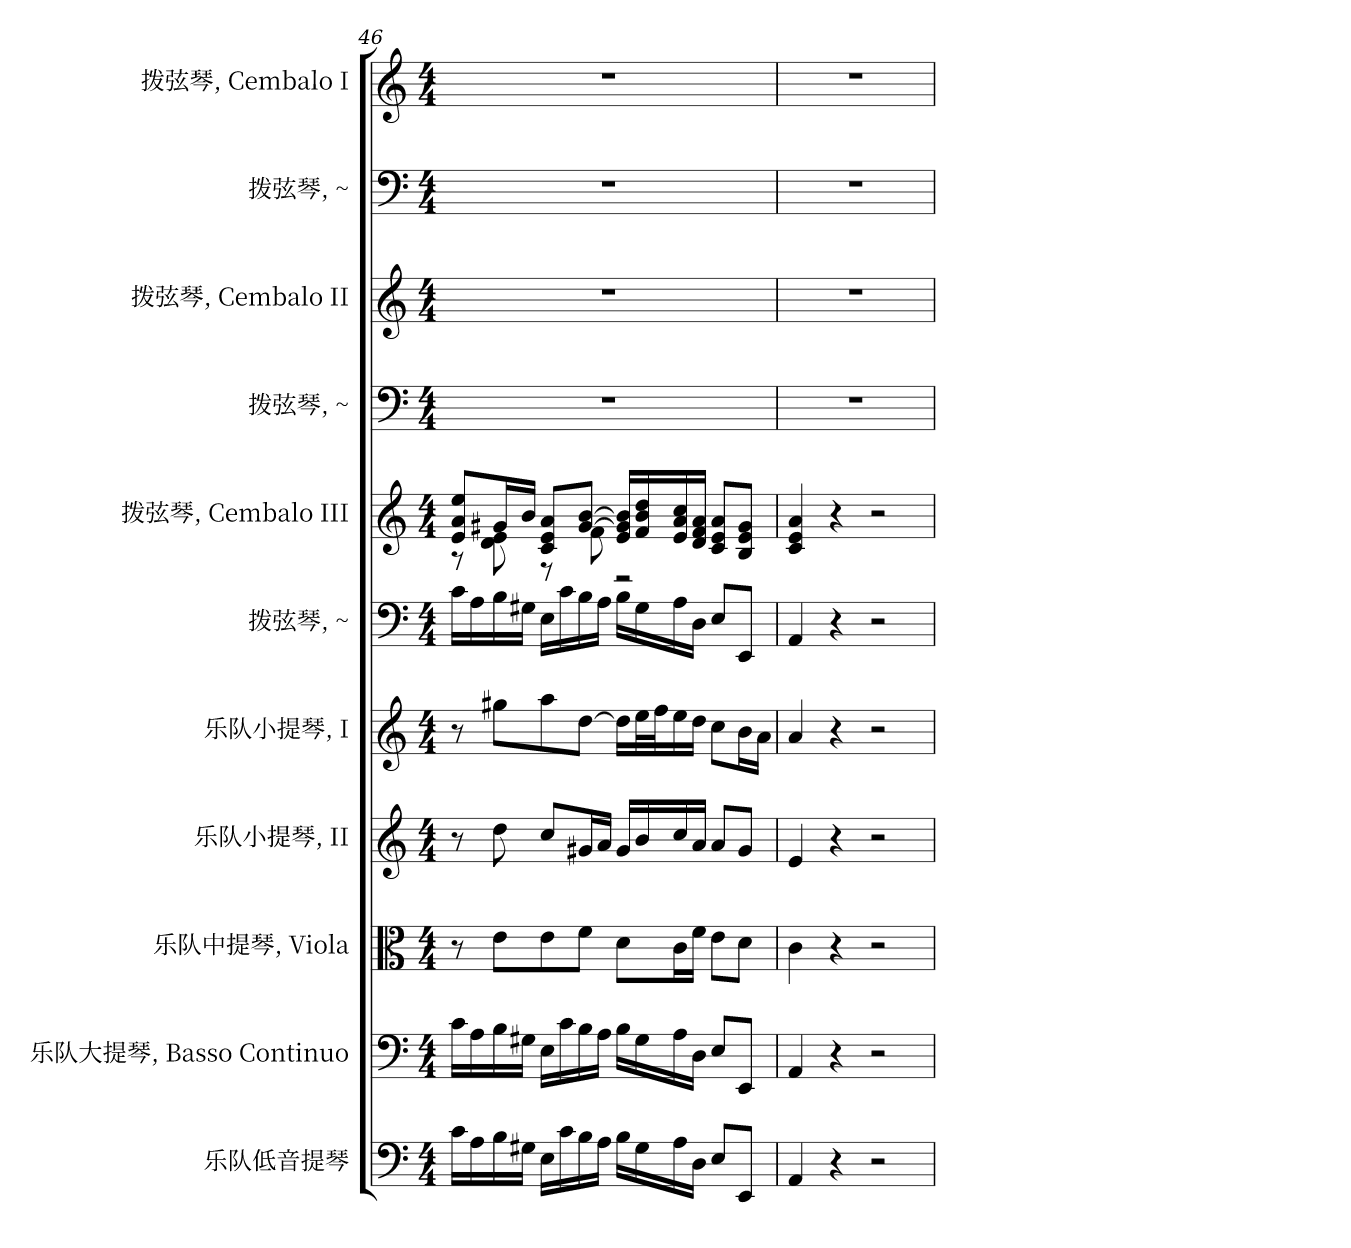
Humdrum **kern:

**kern	**kern	**kern	**kern	**kern	**kern	**kern	**kern	**kern	**kern	**kern
*part11	*part10	*part9	*part8	*part7	*part6	*part5	*part4	*part3	*part2	*part1
*staff11	*staff10	*staff9	*staff8	*staff7	*staff6	*staff5	*staff4	*staff3	*staff2	*staff1
*I"乐队低音提琴	*I"乐队大提琴, Basso Continuo	*I"乐队中提琴, Viola	*I"乐队小提琴, II	*I"乐队小提琴, I	*I"拨弦琴, ~	*I"拨弦琴, Cembalo III	*I"拨弦琴, ~	*I"拨弦琴, Cembalo II	*I"拨弦琴, ~	*I"拨弦琴, Cembalo I
*clefF4	*clefF4	*clefC3	*clefG2	*clefG2	*clefF4	*clefG2	*clefF4	*clefG2	*clefF4	*clefG2
*ITrd7c12	*	*	*	*	*	*	*	*	*	*
*k[]	*k[]	*k[]	*k[]	*k[]	*k[]	*k[]	*k[]	*k[]	*k[]	*k[]
*M4/4	*M4/4	*M4/4	*M4/4	*M4/4	*M4/4	*M4/4	*M4/4	*M4/4	*M4/4	*M4/4
=46	=46	=46	=46	=46	=46	=46	=46	=46	=46	=46
*	*	*	*	*	*	*^	*	*	*	*
16C\LL	16c\LL	8r	8r	8r	16c\LL	8e/ 8a/ 8ee/L	8r	1r	1r	1r	1r
16AA\	16A\	.	.	.	16A\	.	.	.	.	.	.
16BB\	16B\	8e\L	8dd\	8gg#X\L	16B\	16g#X/L	8d\ 8e\	.	.	.	.
16GG#X\JJ	16G#X\JJ	.	.	.	16G#X\JJ	16b/JJ	.	.	.	.	.
16EE\LL	16E\LL	8e\	8cc/L	8aa\	16E\LL	8c/ 8e/ 8a/L	8r	.	.	.	.
16C\	16c\	.	.	.	16c\	.	.	.	.	.	.
16BB\	16B\	8f\J	16g#X/L	[8dd\J	16B\	[8g#/ [8b/J	8f\	.	.	.	.
16AA\JJ	16A\JJ	.	16a/JJ	.	16A\JJ	.	.	.	.	.	.
16BB\LL	16B\LL	8d\L	16g#/LL	16dd\LL]	16B\LL	16e/ 16g#/] 16b/]LL	2r	.	.	.	.
16GG#\	16G#\	.	16b/	32ee\L	16G#\	16f/ 16b/ 16dd/	.	.	.	.	.
.	.	.	.	32ff\J	.	.	.	.	.	.	.
16AA\	16A\	16c\L	16cc/	16ee\	16A\	16e/ 16a/ 16cc/	.	.	.	.	.
16DD\JJ	16D\JJ	16f\JJ	16a/JJ	16dd\JJ	16D\JJ	16d/ 16f/ 16a/JJ	.	.	.	.	.
8EE/L	8E/L	8e\L	8a/L	8cc\L	8E/L	8c/ 8e/ 8a/L	.	.	.	.	.
8EEE/J	8EE/J	8d\J	8g#/J	16b\L	8EE/J	8B/ 8e/ 8g#/J	.	.	.	.	.
.	.	.	.	16a\JJ	.	.	.	.	.	.	.
*	*	*	*	*	*	*v	*v	*	*	*	*
=47	=47	=47	=47	=47	=47	=47	=47	=47	=47	=47
4AAA/	4AA/	4c\	4e/	4a/	4AA/	4c/ 4e/ 4a/	1r	1r	1r	1r
4r	4r	4r	4r	4r	4r	4r	.	.	.	.
2r	2r	2r	2r	2r	2r	2r	.	.	.	.
=	=	=	=	=	=	=	=	=	=	=
*-	*-	*-	*-	*-	*-	*-	*-	*-	*-	*-
